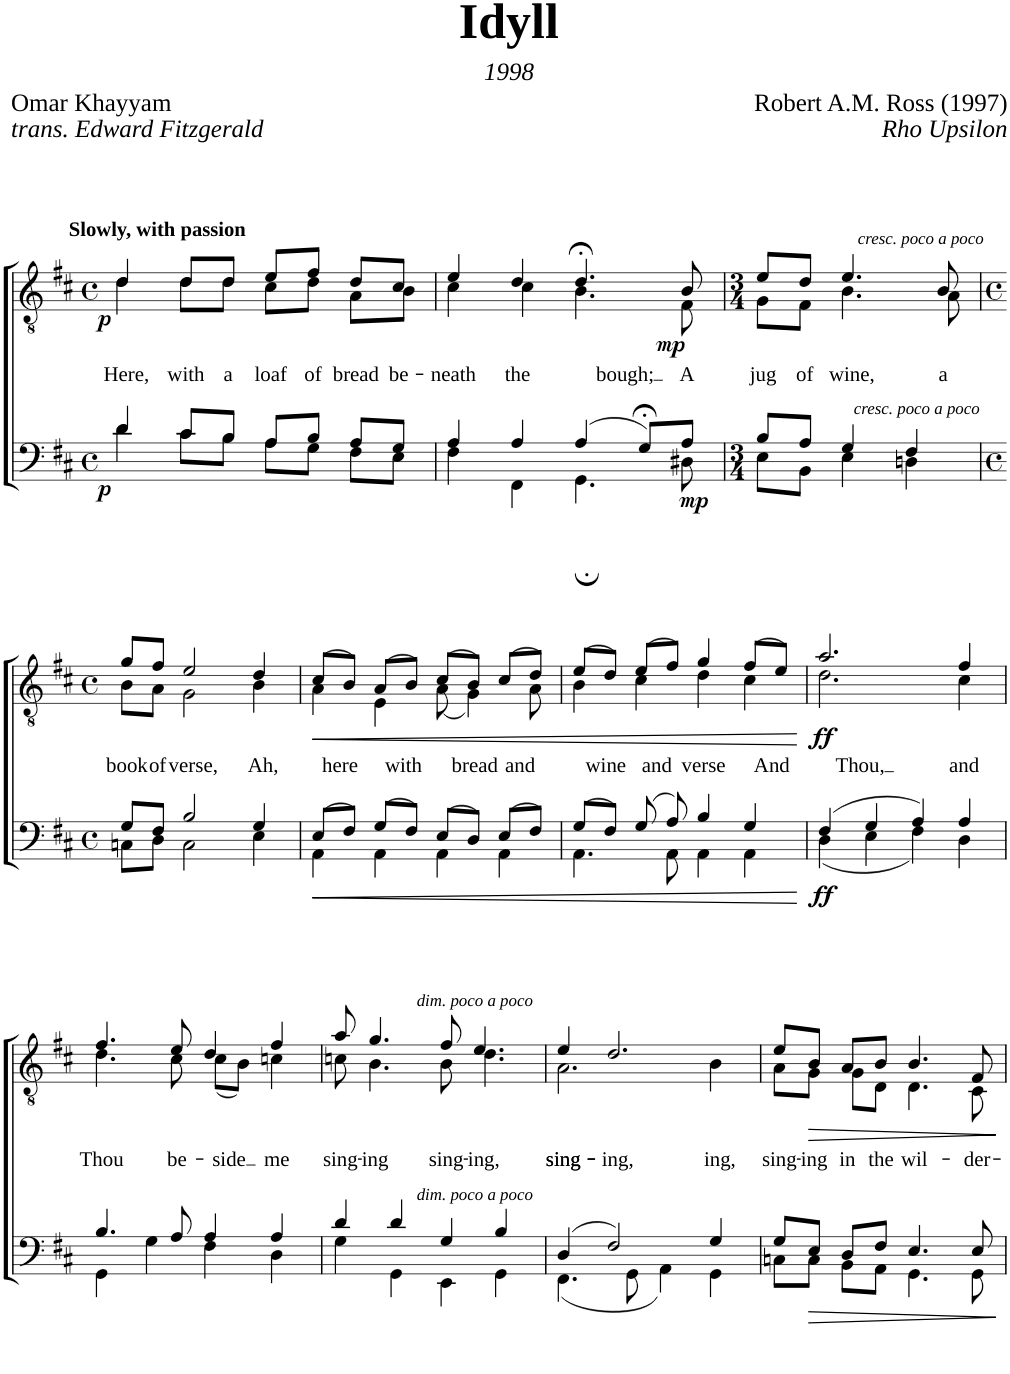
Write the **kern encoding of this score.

**kern	**dynam	**kern	**text	**dynam
*part2	*part2	*part1	*part1	*part1
*staff2	*staff2	*staff1	*staff1	*staff1
*I"Piano	*	*I"Piano	*	*
*I'Pno	*	*I'Pno	*	*
*clefF4	*	*clefGv2	*	*
*k[f#c#]	*	*k[f#c#]	*	*
*M4/4	*	*M4/4	*	*
*met(c)	*	*met(c)	*	*
=1	=1	=1	=1	=1
*^	*	*	*	*
!	!	!	!LO:TX:a:B:t=Slowly, with passion	!	!
!	!	!LO:DY:b	!	!LO:LY:b	!LO:DY:b
*	*	*	*^	*	*
4d/	4d\	p	4d/	4d\	Here,	p
!	!	!	!	!	!LO:LY:b	!
8c#/L	8c#\L	.	8d/L	8d\L	with	.
!	!	!	!	!	!LO:LY:b	!
8B/J	8B\J	.	8d/J	8d\J	a	.
!	!	!	!	!	!LO:LY:b	!
8A/L	8A\L	.	8e/L	8c#\L	loaf	.
!	!	!	!	!	!LO:LY:b	!
8B/J	8G\J	.	8f#/J	8d\J	of	.
!	!	!	!	!	!LO:LY:b	!
8A/L	8F#\L	.	8d/L	8A\L	bread	.
!	!	!	!	!	!LO:LY:b	!
8G/J	8E\J	.	8c#/J	8B\J	be-	.
=2	=2	=2	=2	=2	=2	=2
!	!	!	!	!	!LO:LY:b	!
4A/	4F#\	.	4e/	4c#\	-neath	.
!	!	!	!	!	!LO:LY:b	!
4A/	4FF#\	.	4d/	4c#\	the	.
!	!	!	!	!	!LO:LY:b	!
(4A/	4.GG;\	.	4.d;</	4.B\	bough;	.
8G;</L)	.	.	.	.	.	.
!	!	!LO:DY:b	!	!	!LO:LY:b	!LO:DY:b
8A/J	8D#X\	mp	8B/	8F#\	A	mp
=3	=3	=3	=3	=3	=3	=3
*M3/4	*	*	*M3/4	*	*	*
!	!	!	!	!	!LO:LY:b	!
8B/L	8E\L	.	8e/L	8G\L	jug	.
!	!	!	!	!	!LO:LY:b	!
8A/J	8BB\J	.	8d/J	8F#\J	of	.
!	!	!	!	!	!LO:LY:b	!
4G/	4E\	.	4.e/	4.B\	wine,	.
!LO:TX:a:i:t=cresc. poco a poco	!	!	!	!	!	!
4F#/	4Dn\	.	.	.	.	.
!	!	!	!LO:TX:a:i:t=cresc. poco a poco	!	!	!
!	!	!	!	!	!LO:LY:b	!
.	.	.	8B/	8A\	a	.
!!LO:LB:g=z	!!
=4	=4	=4	=4	=4	=4	=4
*M4/4	*	*	*M4/4	*	*	*
*met(c)	*	*	*met(c)	*	*	*
!	!	!	!	!	!LO:LY:b	!
8G/L	8Cn\L	.	8g/L	8B\L	book	.
!	!	!	!	!	!LO:LY:b	!
8F#/J	8D\J	.	8f#/J	8A\J	of	.
!	!	!	!	!	!LO:LY:b	!
2B/	2C\	.	2e/	2G\	verse,	.
!	!	!	!	!	!LO:LY:b	!
4G/	4E\	.	4d/	4B\	Ah,	.
=5	=5	=5	=5	=5	=5	=5
!	!	!LO:HP:b	!	!	!LO:LY:b	!LO:HP:b
(8E/L	4AA\	<	(8c#/L	4A\	here	<
8F#/J)	.	.	8B/J)	.	.	.
!	!	!	!	!	!LO:LY:b	!
(8G/L	4AA\	.	(8A/L	4E\	with	.
8F#/J)	.	.	8B/J)	.	.	.
!	!	!	!	!	!LO:LY:b	!
(8E/L	4AA\	.	(8c#/L	(8A\	bread	.
8D/J)	.	.	8B/J)	4G\)	.	.
!	!	!	!	!	!LO:LY:b	!
(8E/L	4AA\	.	(8c#/L	.	and	.
8F#/J)	.	.	8d/J)	8A\	.	.
=6	=6	=6	=6	=6	=6	=6
!	!	!	!	!	!LO:LY:b	!
(8G/L	4.AA\	.	(8e/L	4B\	wine	.
8F#/J)	.	.	8d/J)	.	.	.
!	!	!	!	!	!LO:LY:b	!
(8G/	.	.	(8e/L	4c#\	and	.
8A/)	8AA\	.	8f#/J)	.	.	.
!	!	!	!	!	!LO:LY:b	!
4B/	4AA\	.	4g/	4d\	verse	.
!	!	!	!	!	!LO:LY:b	!
4G/	4AA\	.	(8f#/L	4c#\	And	.
.	.	.	8e/J)	.	.	.
*v	*v	*	*	*	*	*
*	*	*v	*v	*	*
.	[	.	.	[
=7	=7	=7	=7	=7
*^	*	*	*	*
!	!	!LO:DY:b	!	!LO:LY:b	!LO:DY:b
*	*	*	*^	*	*
(4F#/	(4D\	ff	2.a/	2.d\	Thou,	ff
4G/	4E\	.	.	.	.	.
4A/)	4F#\)	.	.	.	.	.
!	!	!	!	!	!LO:LY:b	!
4A/	4D\	.	4f#/	4c#\	and	.
!!LO:LB:g=z	!!
=8	=8	=8	=8	=8	=8	=8
!	!	!	!	!	!LO:LY:b	!
4.B/	4GG\	.	4.f#/	4.d\	Thou	.
.	4G\	.	.	.	.	.
!	!	!	!	!	!LO:LY:b	!
8A/	.	.	8e/	8c#\	be-	.
!	!	!	!	!	!LO:LY:b	!
4A/	4F#\	.	4d/	(8c#\L	-side	.
.	.	.	.	8B\J)	.	.
!	!	!	!	!	!LO:LY:b	!
4A/	4D\	.	4f#/	4cn\	me	.
=9	=9	=9	=9	=9	=9	=9
!	!	!	!	!	!LO:LY:b	!
4d/	4G\	.	8a/	8cn\	sing-	.
!	!	!	!	!	!LO:LY:b	!
.	.	.	4.g/	4.B\	-ing	.
4d/	4GG\	.	.	.	.	.
!	!	!	!LO:TX:a:i:t=dim. poco a poco	!	!	!
!LO:TX:a:i:t=dim. poco a poco	!	!	!	!	!	!
!	!	!	!	!	!LO:LY:b	!
4G/	4EE\	.	8f#/	8B\	sing-	.
!	!	!	!	!	!LO:LY:b	!
.	.	.	4.e/	4.d\	-ing,	.
4B/	4GG\	.	.	.	.	.
=10	=10	=10	=10	=10	=10	=10
!	!	!	!	!	!LO:LY:b	!
!	!	!	!	!	!LO:LY:b	!
(4D/	(4.FF#\	.	4e/	2.A\	sing-	.
!	!	!	!	!	!LO:LY:b	!
2F#/)	.	.	2.d/	.	-ing,	.
.	8GG\	.	.	.	.	.
.	4AA\)	.	.	.	.	.
!	!	!	!	!	!LO:LY:b	!
4G/	4GG\	.	.	4B\	-ing,	.
=11	=11	=11	=11	=11	=11	=11
!	!	!	!	!	!LO:LY:b	!
8G/L	8Cn\L	.	8e/L	8A\L	sing-	.
!	!	!LO:HP:b	!	!	!LO:LY:b	!LO:HP:b
8E/J	8C\J	>	8B/J	8G\J	-ing	>
!	!	!	!	!	!LO:LY:b	!
8D/L	8BB\L	.	8A/L	8G\L	in	.
!	!	!	!	!	!LO:LY:b	!
8F#/J	8AA\J	.	8B/J	8D\J	the	.
!	!	!	!	!	!LO:LY:b	!
4.E/	4.GG\	.	4.B/	4.D\	wil-	.
!	!	!	!	!	!LO:LY:b	!
8E/	8GG\	.	8F#/	8C#\	-der-	.
*v	*v	*	*	*	*	*
*	*	*v	*v	*	*
.	]	.	.	]
=	=	=	=	=
*-	*-	*-	*-	*-
